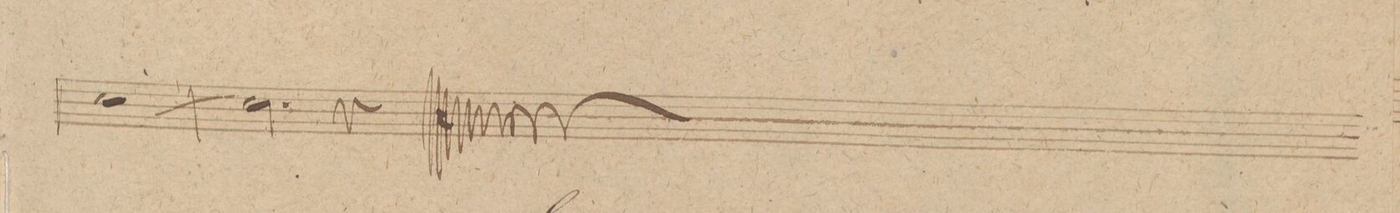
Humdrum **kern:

**kern	**dynam
*I"Oboi 2do	*
*clefG2	*
*k[f#c#g#]	*
*met(c|)	*
*M2/2	*
[1cc#	.
=246	=246
2.cc#\]	.
4r	.
==	==
*-	*-
